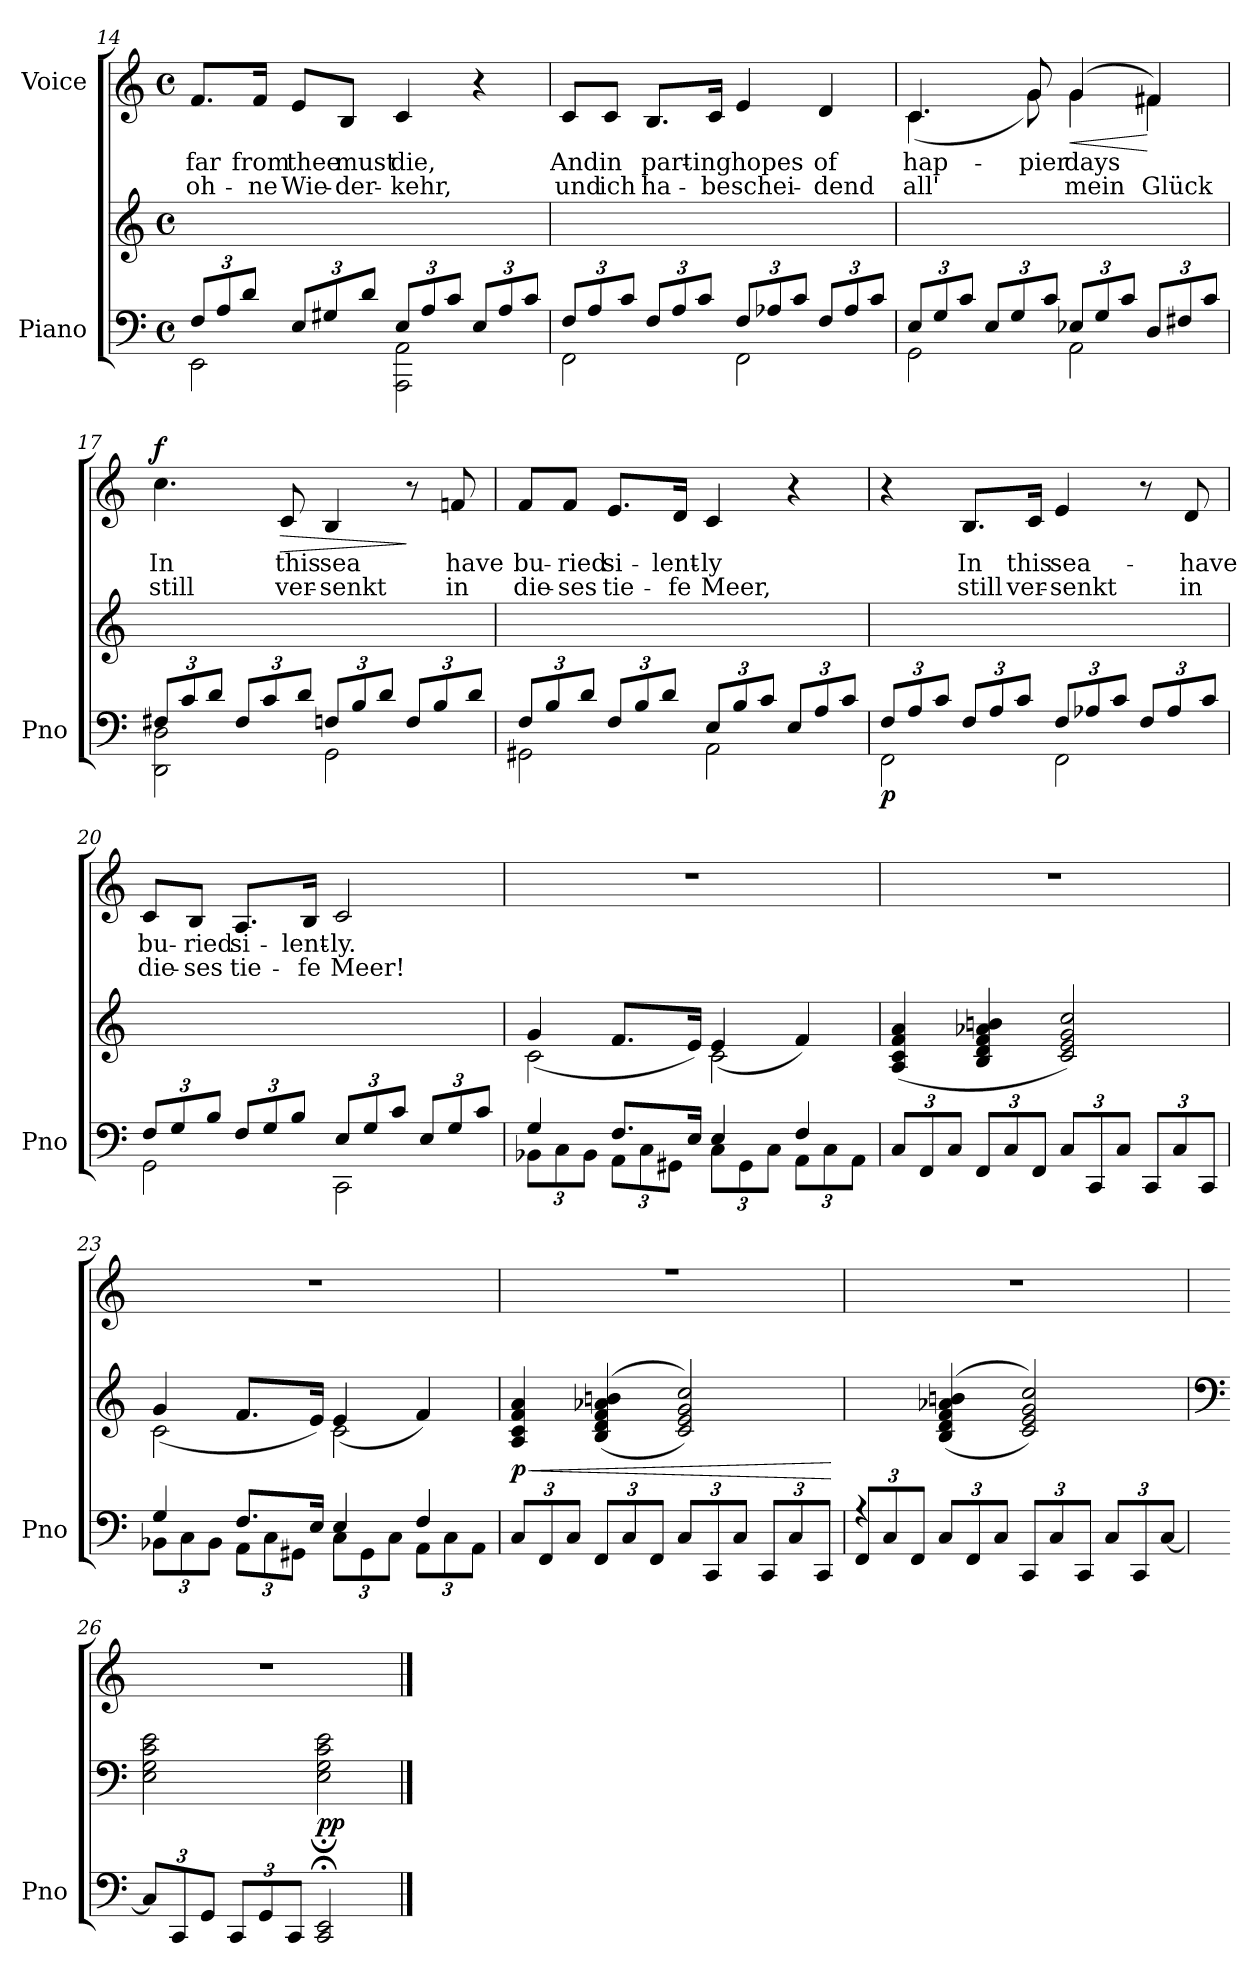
**kern	**kern	**dynam	**kern	**text	**text	**dynam
*part2	*part2	*part2	*part1	*part1	*part1	*part1
*staff3	*staff2	*staff2/3	*staff1	*staff1	*staff1	*staff1
*I"Piano	*	*	*I"Voice	*	*	*
*I'Pno	*	*	*	*	*	*
!!LO:PB:g=z
*clefF4	*clefG2	*	*clefG2	*	*	*
*k[]	*k[]	*	*k[]	*	*	*
*M4/4	*M4/4	*	*M4/4	*	*	*
*met(c)	*met(c)	*	*met(c)	*	*	*
*Xbrackettup	*	*	*	*	*	*
=14	=14	=14	=14	=14	=14	=14
*^	*	*	*	*	*	*
!	!	!	!	!	!LO:LY:b	!LO:LY:b	!
12F/L	2EE\	1ryy	.	8.f/L	far	oh-	.
12A/	.	.	.	.	.	.	.
12d/J	.	.	.	.	.	.	.
!	!	!	!	!	!LO:LY:b	!LO:LY:b	!
.	.	.	.	16f/Jk	from	-ne	.
!	!	!	!	!	!LO:LY:b	!LO:LY:b	!
12E/L	.	.	.	8e/L	thee	Wie-	.
12G#X/	.	.	.	.	.	.	.
!	!	!	!	!	!LO:LY:b	!LO:LY:b	!
.	.	.	.	8B/J	must	-der-	.
12d/J	.	.	.	.	.	.	.
!	!	!	!	!	!LO:LY:b	!LO:LY:b	!
12E/L	2AAA\ 2AA\	.	.	4c/	die,	-kehr,	.
12A/	.	.	.	.	.	.	.
12c/J	.	.	.	.	.	.	.
12E/L	.	.	.	4r	.	.	.
12A/	.	.	.	.	.	.	.
12c/J	.	.	.	.	.	.	.
!!LO:LB:g=z
=15	=15	=15	=15	=15	=15	=15	=15
!	!	!	!	!	!LO:LY:b	!LO:LY:b	!
12F/L	2FF\	1ryy	.	8c/L	And	und	.
12A/	.	.	.	.	.	.	.
!	!	!	!	!	!LO:LY:b	!LO:LY:b	!
.	.	.	.	8c/J	in	ich	.
12c/J	.	.	.	.	.	.	.
!	!	!	!	!	!LO:LY:b	!LO:LY:b	!
12F/L	.	.	.	8.B/L	part-	ha-	.
12A/	.	.	.	.	.	.	.
12c/J	.	.	.	.	.	.	.
!	!	!	!	!	!LO:LY:b	!LO:LY:b	!
.	.	.	.	16c/Jk	-ing	-be	.
!	!	!	!	!	!LO:LY:b	!LO:LY:b	!
12F/L	2FF\	.	.	4e/	hopes	schei-	.
12A-X/	.	.	.	.	.	.	.
12c/J	.	.	.	.	.	.	.
!	!	!	!	!	!LO:LY:b	!LO:LY:b	!
12F/L	.	.	.	4d/	of	-dend	.
12A-/	.	.	.	.	.	.	.
12c/J	.	.	.	.	.	.	.
=16	=16	=16	=16	=16	=16	=16	=16
*	*	*	*	*^	*	*	*
!	!	!	!	!	!	!LO:LY:b	!LO:LY:b	!
12E/L	2GG\	1ryy	.	4.c/	(<4.c\	hap-	all'	.
12G/	.	.	.	.	.	.	.	.
12c/J	.	.	.	.	.	.	.	.
12E/L	.	.	.	.	.	.	.	.
12G/	.	.	.	.	.	.	.	.
!	!	!	!	!	!	!LO:LY:b	!	!
.	.	.	.	8g/	8g\)	-pier	.	.
12c/J	.	.	.	.	.	.	.	.
!	!	!	!	!	!	!LO:LY:b	!LO:LY:b	!LO:HP:b
12E-X/L	2AA\	.	.	(>4g/	4g\	days	mein	<
12G/	.	.	.	.	.	.	.	.
12c/J	.	.	.	.	.	.	.	.
!	!	!	!	!	!	!	!LO:LY:b	!
12D/L	.	.	.	4f#X/)	4f#\	.	Glück	[
12F#X/	.	.	.	.	.	.	.	.
12c/J	.	.	.	.	.	.	.	.
*	*	*	*	*v	*v	*	*	*
=17	=17	=17	=17	=17	=17	=17	=17
!	!	!	!	!	!LO:LY:b	!LO:LY:b	!LO:DY:a
12F#X/L	2DD\ 2D\	1ryy	.	4.cc\	In	still	f
12c/	.	.	.	.	.	.	.
12d/J	.	.	.	.	.	.	.
12F#/L	.	.	.	.	.	.	.
12c/	.	.	.	.	.	.	.
!	!	!	!	!	!LO:LY:b	!LO:LY:b	!LO:HP:b
.	.	.	.	8c/	this	ver-	>
12d/J	.	.	.	.	.	.	.
!	!	!	!	!	!LO:LY:b	!LO:LY:b	!
12Fn/L	2GG\	.	.	4B/	sea	-senkt	.
12B/	.	.	.	.	.	.	.
12d/J	.	.	.	.	.	.	.
12F/L	.	.	.	8r	.	.	]
12B/	.	.	.	.	.	.	.
!	!	!	!	!	!LO:LY:b	!LO:LY:b	!
.	.	.	.	8fn/	have	in	.
12d/J	.	.	.	.	.	.	.
!!LO:PB:g=z
=18	=18	=18	=18	=18	=18	=18	=18
!	!	!	!	!	!LO:LY:b	!LO:LY:b	!
12F/L	2GG#X\	1ryy	.	8f/L	bu-	die-	.
12B/	.	.	.	.	.	.	.
!	!	!	!	!	!LO:LY:b	!LO:LY:b	!
.	.	.	.	8f/J	-ried	-ses	.
12d/J	.	.	.	.	.	.	.
!	!	!	!	!	!LO:LY:b	!LO:LY:b	!
12F/L	.	.	.	8.e/L	si-	tie-	.
12B/	.	.	.	.	.	.	.
12d/J	.	.	.	.	.	.	.
!	!	!	!	!	!LO:LY:b	!LO:LY:b	!
.	.	.	.	16d/Jk	-lent-	-fe	.
!	!	!	!	!	!LO:LY:b	!LO:LY:b	!
12E/L	2AA\	.	.	4c/	-ly	Meer,	.
12B/	.	.	.	.	.	.	.
12c/J	.	.	.	.	.	.	.
12E/L	.	.	.	4r	.	.	.
12A/	.	.	.	.	.	.	.
12c/J	.	.	.	.	.	.	.
=19	=19	=19	=19	=19	=19	=19	=19
!	!	!	!LO:DY:b=2	!	!	!	!
12F/L	2FF\	1ryy	p	4r	.	.	.
12A/	.	.	.	.	.	.	.
12c/J	.	.	.	.	.	.	.
!	!	!	!	!	!LO:LY:b	!LO:LY:b	!
12F/L	.	.	.	8.B/L	In	still	.
12A/	.	.	.	.	.	.	.
12c/J	.	.	.	.	.	.	.
!	!	!	!	!	!LO:LY:b	!LO:LY:b	!
.	.	.	.	16c/Jk	this	ver-	.
!	!	!	!	!	!LO:LY:b	!LO:LY:b	!
12F/L	2FF\	.	.	4e/	sea-	-senkt	.
12A-X/	.	.	.	.	.	.	.
12c/J	.	.	.	.	.	.	.
12F/L	.	.	.	8r	.	.	.
12A-/	.	.	.	.	.	.	.
!	!	!	!	!	!LO:LY:b	!LO:LY:b	!
.	.	.	.	8d/	-have	in	.
12c/J	.	.	.	.	.	.	.
!!LO:LB:g=z
=20	=20	=20	=20	=20	=20	=20	=20
!	!	!	!	!	!LO:LY:b	!LO:LY:b	!
12F/L	2GG\	1ryy	.	8c/L	bu-	die-	.
12G/	.	.	.	.	.	.	.
!	!	!	!	!	!LO:LY:b	!LO:LY:b	!
.	.	.	.	8B/J	-ried	-ses	.
12B/J	.	.	.	.	.	.	.
!	!	!	!	!	!LO:LY:b	!LO:LY:b	!
12F/L	.	.	.	8.A/L	si-	tie-	.
12G/	.	.	.	.	.	.	.
12B/J	.	.	.	.	.	.	.
!	!	!	!	!	!LO:LY:b	!LO:LY:b	!
.	.	.	.	16B/Jk	-lent-	-fe	.
!	!	!	!	!	!LO:LY:b	!LO:LY:b	!
12E/L	2CC\	.	.	2c/	-ly.	Meer!	.
12G/	.	.	.	.	.	.	.
12c/J	.	.	.	.	.	.	.
12E/L	.	.	.	.	.	.	.
12G/	.	.	.	.	.	.	.
12c/J	.	.	.	.	.	.	.
!!LO:LB:g=z
=21	=21	=21	=21	=21	=21	=21	=21
*	*	*^	*	*^	*	*	*
4G/	12BB-X\L	2c\	(>4g/	.	1r	4g/yy	.	.	.
.	12C\	.	.	.	.	.	.	.	.
.	12BB-\J	.	.	.	.	.	.	.	.
8.F/L	12AA\L	.	8.f/L	.	.	4ryy	.	.	.
.	12C\	.	.	.	.	.	.	.	.
.	12GG#X\J	.	.	.	.	.	.	.	.
16E/Jk	.	.	16e/Jk)	.	.	.	.	.	.
4E/	12C\L	2c\	(>4e/	.	.	2ryy	.	.	.
.	12GG#\	.	.	.	.	.	.	.	.
.	12C\J	.	.	.	.	.	.	.	.
4F/	12AA\L	.	4f/)	.	.	.	.	.	.
.	12C\	.	.	.	.	.	.	.	.
.	12AA\J	.	.	.	.	.	.	.	.
*v	*v	*	*	*	*v	*v	*	*	*
=22	=22	=22	=22	=22	=22	=22	=22
12C/L	1ryy	(>4A/ 4c/ 4f/ 4a/	.	1r	.	.	.
12FF/	.	.	.	.	.	.	.
12C/J	.	.	.	.	.	.	.
12FF/L	.	4B/ 4d/ 4f/ 4a-X/ 4bn/	.	.	.	.	.
12C/	.	.	.	.	.	.	.
12FF/J	.	.	.	.	.	.	.
12C/L	.	2c/ 2e/ 2g/ 2cc/)	.	.	.	.	.
12CC/	.	.	.	.	.	.	.
12C/J	.	.	.	.	.	.	.
12CC/L	.	.	.	.	.	.	.
12C/	.	.	.	.	.	.	.
12CC/J	.	.	.	.	.	.	.
=23	=23	=23	=23	=23	=23	=23	=23
*^	*	*	*	*	*	*	*
4G/	12BB-X\L	2c\	(>4g/	.	1r	.	.	.
.	12C\	.	.	.	.	.	.	.
.	12BB-\J	.	.	.	.	.	.	.
8.F/L	12AA\L	.	8.f/L	.	.	.	.	.
.	12C\	.	.	.	.	.	.	.
.	12GG#X\J	.	.	.	.	.	.	.
16E/Jk	.	.	16e/Jk)	.	.	.	.	.
4E/	12C\L	2c\	(>4e/	.	.	.	.	.
.	12GG#\	.	.	.	.	.	.	.
.	12C\J	.	.	.	.	.	.	.
4F/	12AA\L	.	4f/)	.	.	.	.	.
.	12C\	.	.	.	.	.	.	.
.	12AA\J	.	.	.	.	.	.	.
!!LO:LB:g=z
=24	=24	=24	=24	=24	=24	=24	=24	=24
!	!	!	!	!LO:HP:b	!	!	!	!
*	*	*	*	*	*^	*	*	*
!	!	!	!	!LO:DY:n=1:b	!	!	!	!	!
*v	*v	*	*	*	*	*	*	*	*
12C/L	1ryy	4A/ 4c/ 4f/ 4a/	< p	1r	4a/yy	.	.	.
12FF/	.	.	.	.	.	.	.	.
12C/J	.	.	.	.	.	.	.	.
12FF/L	.	(>(>4B/ 4d/ 4f/ 4a-X/ 4bn/	.	.	4ryy	.	.	.
12C/	.	.	.	.	.	.	.	.
12FF/J	.	.	.	.	.	.	.	.
12C/L	.	2c/ 2e/ 2g/ 2cc/))	.	.	2ryy	.	.	.
12CC/	.	.	.	.	.	.	.	.
12C/J	.	.	.	.	.	.	.	.
12CC/L	.	.	.	.	.	.	.	.
12C/	.	.	.	.	.	.	.	.
12CC/J	.	.	.	.	.	.	.	.
*	*v	*v	*	*	*	*	*	*
*	*	*	*v	*v	*	*	*
.	.	[	.	.	.	.
=25	=25	=25	=25	=25	=25	=25
*^	*^	*	*	*	*	*
4r	12FF/L	1ryy	4ryy	.	1r	.	.	.
.	12C/	.	.	.	.	.	.	.
.	12FF/J	.	.	.	.	.	.	.
2.ryy	12C/L	.	(>(>4B/ 4d/ 4f/ 4a-X/ 4bn/	.	.	.	.	.
.	12FF/	.	.	.	.	.	.	.
.	12C/J	.	.	.	.	.	.	.
.	12CC/L	.	2c/ 2e/ 2g/ 2cc/))	.	.	.	.	.
.	12C/	.	.	.	.	.	.	.
.	12CC/J	.	.	.	.	.	.	.
.	12C/L	.	.	.	.	.	.	.
.	12CC/	.	.	.	.	.	.	.
.	[12C/J	.	.	.	.	.	.	.
*v	*v	*	*	*	*	*	*	*
=26	=26	=26	=26	=26	=26	=26	=26
*	*clefF4	*	*	*	*	*	*
12C/L]	1ryy	2E\ 2G\ 2c\ 2e\	.	1r	.	.	.
12CC/	.	.	.	.	.	.	.
12GG/J	.	.	.	.	.	.	.
12CC/L	.	.	.	.	.	.	.
12GG/	.	.	.	.	.	.	.
12CC/J	.	.	.	.	.	.	.
!	!	!	!LO:DY:b	!	!	!	!
2CC/; 2EE/;	.	2E\;< 2G\;< 2c\;< 2e\;<	pp	.	.	.	.
*	*v	*v	*	*	*	*	*
==	==	==	==	==	==	==
*-	*-	*-	*-	*-	*-	*-
